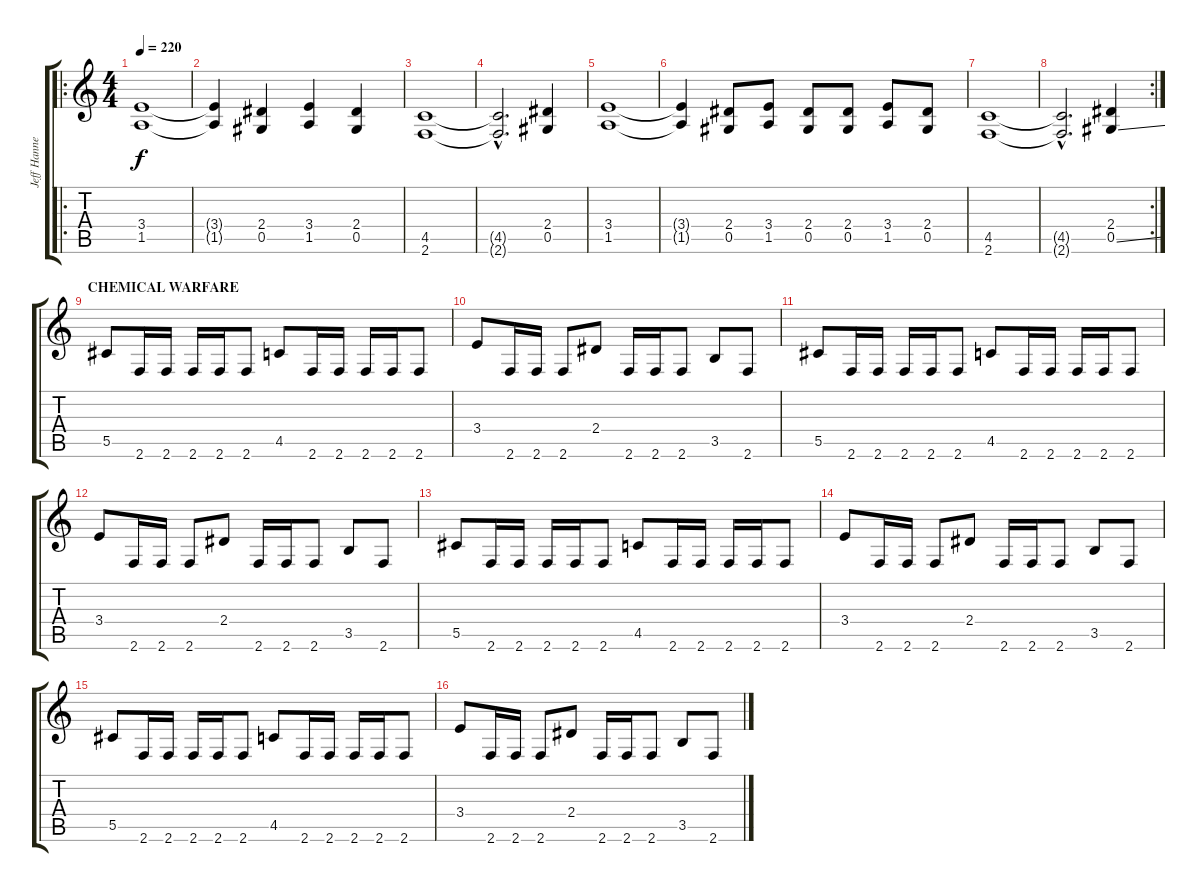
\track ("Jeff Hanneman" "Jeff Hanne") {instrument distortionguitar}
\staff {score tabs}
\tuning (Eb4 Bb3 Gb3 Db3 Ab2 Eb2) {hide}
\ro
\ts (4 4)
\tempo 220
\clef g2
\ks c
(3.4 1.5).1{dy f} |
(3.4{t} 1.5{t}).4 (2.4 0.5).4 (3.4 1.5).4 (2.4 0.5).4 |
(4.5 2.6).1 |
(4.5{hac t} 2.6{hac t}).2{d} (2.4 0.5).4 |
(3.4 1.5).1 |
(3.4{t} 1.5{t}).4 (2.4 0.5).8 (3.4 1.5).8 (2.4 0.5).8 (2.4 0.5).8 (3.4 1.5).8 (2.4 0.5).8 |
(4.5 2.6).1 |
\rc 2
(4.5{hac t} 2.6{hac t}).2{d} (2.4 0.5{ss}).4 |
\section ("" "CHEMICAL WARFARE")
5.5.8 2.6.16 2.6.16 2.6.16 2.6.16 2.6.8 4.5.8 2.6.16 2.6.16 2.6.16 2.6.16 2.6.8 |
3.4.8 2.6.16 2.6.16 2.6.8 2.4.8 2.6.16 2.6.16 2.6.8 3.5.8 2.6.8 |
5.5.8 2.6.16 2.6.16 2.6.16 2.6.16 2.6.8 4.5.8 2.6.16 2.6.16 2.6.16 2.6.16 2.6.8 |
3.4.8 2.6.16 2.6.16 2.6.8 2.4.8 2.6.16 2.6.16 2.6.8 3.5.8 2.6.8 |
5.5.8 2.6.16 2.6.16 2.6.16 2.6.16 2.6.8 4.5.8 2.6.16 2.6.16 2.6.16 2.6.16 2.6.8 |
3.4.8 2.6.16 2.6.16 2.6.8 2.4.8 2.6.16 2.6.16 2.6.8 3.5.8 2.6.8 |
5.5.8 2.6.16 2.6.16 2.6.16 2.6.16 2.6.8 4.5.8 2.6.16 2.6.16 2.6.16 2.6.16 2.6.8 |
3.4.8 2.6.16 2.6.16 2.6.8 2.4.8 2.6.16 2.6.16 2.6.8 3.5.8 2.6.8
